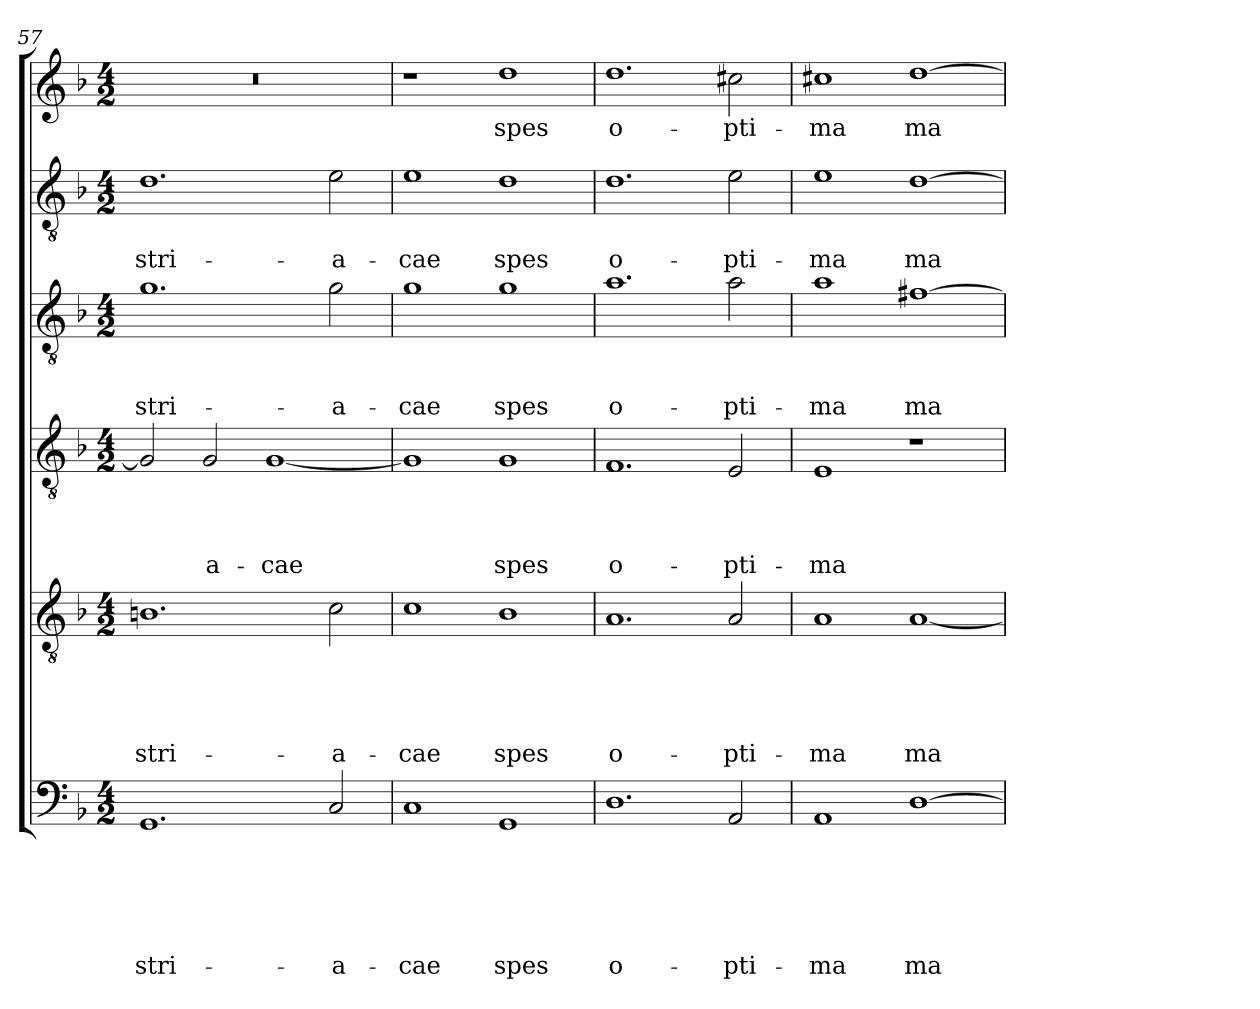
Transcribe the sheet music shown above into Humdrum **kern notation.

**kern	**text	**text	**text	**text	**text	**text	**kern	**text	**text	**text	**text	**text	**kern	**text	**text	**text	**text	**kern	**text	**text	**text	**kern	**text	**text	**kern	**text
*part6	*part6	*part6	*part6	*part6	*part6	*part6	*part5	*part5	*part5	*part5	*part5	*part5	*part4	*part4	*part4	*part4	*part4	*part3	*part3	*part3	*part3	*part2	*part2	*part2	*part1	*part1
*staff6	*staff6	*staff6	*staff6	*staff6	*staff6	*staff6	*staff5	*staff5	*staff5	*staff5	*staff5	*staff5	*staff4	*staff4	*staff4	*staff4	*staff4	*staff3	*staff3	*staff3	*staff3	*staff2	*staff2	*staff2	*staff1	*staff1
!!LO:PB:g=z
*clefF4	*	*	*	*	*	*	*clefGv2	*	*	*	*	*	*clefGv2	*	*	*	*	*clefGv2	*	*	*	*clefGv2	*	*	*clefG2	*
*k[b-]	*	*	*	*	*	*	*k[b-]	*	*	*	*	*	*k[b-]	*	*	*	*	*k[b-]	*	*	*	*k[b-]	*	*	*k[b-]	*
*F:	*	*	*	*	*	*	*F:	*	*	*	*	*	*F:	*	*	*	*	*F:	*	*	*	*F:	*	*	*F:	*
*M4/2	*	*	*	*	*	*	*M4/2	*	*	*	*	*	*M4/2	*	*	*	*	*M4/2	*	*	*	*M4/2	*	*	*M4/2	*
=57	=57	=57	=57	=57	=57	=57	=57	=57	=57	=57	=57	=57	=57	=57	=57	=57	=57	=57	=57	=57	=57	=57	=57	=57	=57	=57
!	!	!	!	!	!	!LO:LY:b	!	!	!	!	!	!LO:LY:b	!	!	!	!	!	!	!	!	!LO:LY:b	!	!	!LO:LY:b	!	!
1.GG	.	.	.	.	.	-stri-	1.Bn	.	.	.	.	-stri-	2G/]	.	.	.	.	1.g	.	.	-stri-	1.d	.	-stri-	0r	.
!	!	!	!	!	!	!	!	!	!	!	!	!	!	!	!	!	!LO:LY:b	!	!	!	!	!	!	!	!	!
.	.	.	.	.	.	.	.	.	.	.	.	.	2G/	.	.	.	-a-	.	.	.	.	.	.	.	.	.
!	!	!	!	!	!	!	!	!	!	!	!	!	!	!	!	!	!LO:LY:b	!	!	!	!	!	!	!	!	!
.	.	.	.	.	.	.	.	.	.	.	.	.	[1G	.	.	.	-cae	.	.	.	.	.	.	.	.	.
!	!	!	!	!	!	!LO:LY:b	!	!	!	!	!	!LO:LY:b	!	!	!	!	!	!	!	!	!LO:LY:b	!	!	!LO:LY:b	!	!
2C/	.	.	.	.	.	-a-	2c\	.	.	.	.	-a-	.	.	.	.	.	2g\	.	.	-a-	2e\	.	-a-	.	.
=58	=58	=58	=58	=58	=58	=58	=58	=58	=58	=58	=58	=58	=58	=58	=58	=58	=58	=58	=58	=58	=58	=58	=58	=58	=58	=58
!	!	!	!	!	!	!LO:LY:b	!	!	!	!	!	!LO:LY:b	!	!	!	!	!	!	!	!	!LO:LY:b	!	!	!LO:LY:b	!	!
1C	.	.	.	.	.	-cae	1c	.	.	.	.	-cae	1G]	.	.	.	.	1g	.	.	-cae	1e	.	-cae	1r	.
!	!	!	!	!	!	!LO:LY:b	!	!	!	!	!	!LO:LY:b	!	!	!	!	!LO:LY:b	!	!	!	!LO:LY:b	!	!	!LO:LY:b	!	!LO:LY:b
1GG	.	.	.	.	.	spes	1B-	.	.	.	.	spes	1G	.	.	.	spes	1g	.	.	spes	1d	.	spes	1dd	spes
=59	=59	=59	=59	=59	=59	=59	=59	=59	=59	=59	=59	=59	=59	=59	=59	=59	=59	=59	=59	=59	=59	=59	=59	=59	=59	=59
!	!	!	!	!	!	!LO:LY:b	!	!	!	!	!	!LO:LY:b	!	!	!	!	!LO:LY:b	!	!	!	!LO:LY:b	!	!	!LO:LY:b	!	!LO:LY:b
1.D	.	.	.	.	.	o-	1.A	.	.	.	.	o-	1.F	.	.	.	o-	1.a	.	.	o-	1.d	.	o-	1.dd	o-
!	!	!	!	!	!	!LO:LY:b	!	!	!	!	!	!LO:LY:b	!	!	!	!	!LO:LY:b	!	!	!	!LO:LY:b	!	!	!LO:LY:b	!	!LO:LY:b
2AA/	.	.	.	.	.	-pti-	2A/	.	.	.	.	-pti-	2E/	.	.	.	-pti-	2a\	.	.	-pti-	2e\	.	-pti-	2cc#X\	-pti-
=60	=60	=60	=60	=60	=60	=60	=60	=60	=60	=60	=60	=60	=60	=60	=60	=60	=60	=60	=60	=60	=60	=60	=60	=60	=60	=60
!	!	!	!	!	!	!LO:LY:b	!	!	!	!	!	!LO:LY:b	!	!	!	!	!LO:LY:b	!	!	!	!LO:LY:b	!	!	!LO:LY:b	!	!LO:LY:b
1AA	.	.	.	.	.	-ma	1A	.	.	.	.	-ma	1E	.	.	.	-ma	1a	.	.	-ma	1e	.	-ma	1cc#X	-ma
!	!	!	!	!	!	!LO:LY:b	!	!	!	!	!	!LO:LY:b	!	!	!	!	!	!	!	!	!LO:LY:b	!	!	!LO:LY:b	!	!LO:LY:b
[1D	.	.	.	.	.	ma-	[1A	.	.	.	.	ma-	1r	.	.	.	.	[1f#X	.	.	ma-	[1d	.	ma-	[1dd	ma-
=	=	=	=	=	=	=	=	=	=	=	=	=	=	=	=	=	=	=	=	=	=	=	=	=	=	=
*-	*-	*-	*-	*-	*-	*-	*-	*-	*-	*-	*-	*-	*-	*-	*-	*-	*-	*-	*-	*-	*-	*-	*-	*-	*-	*-
